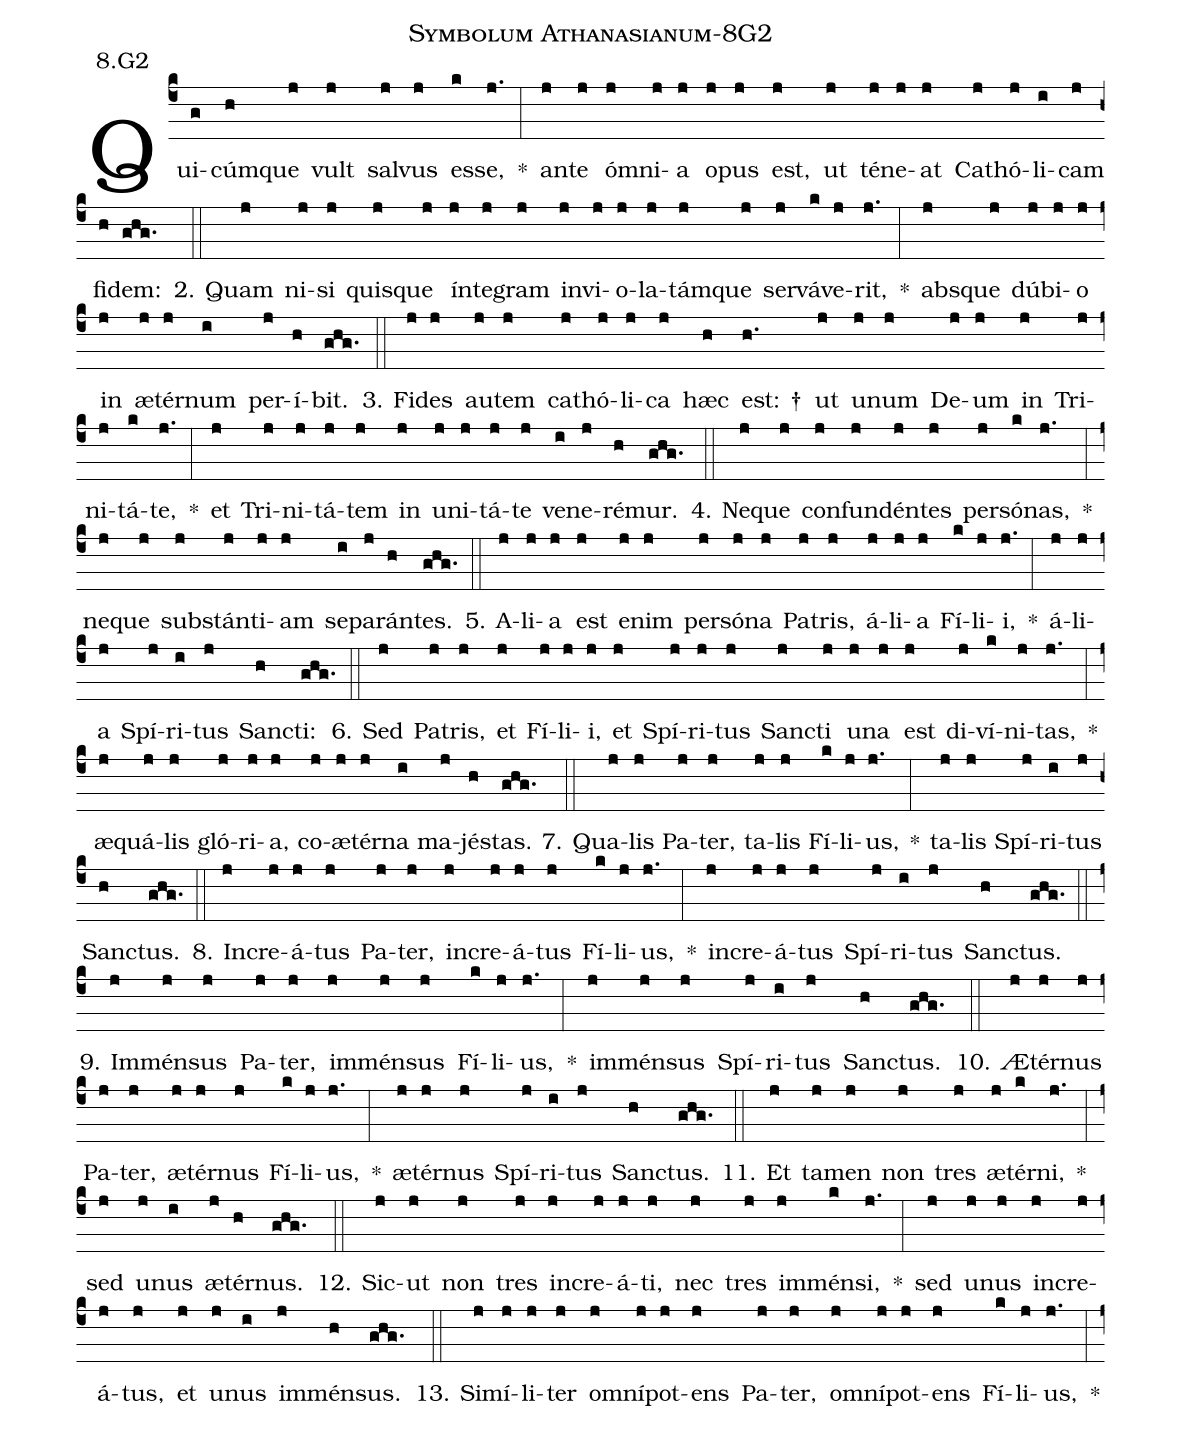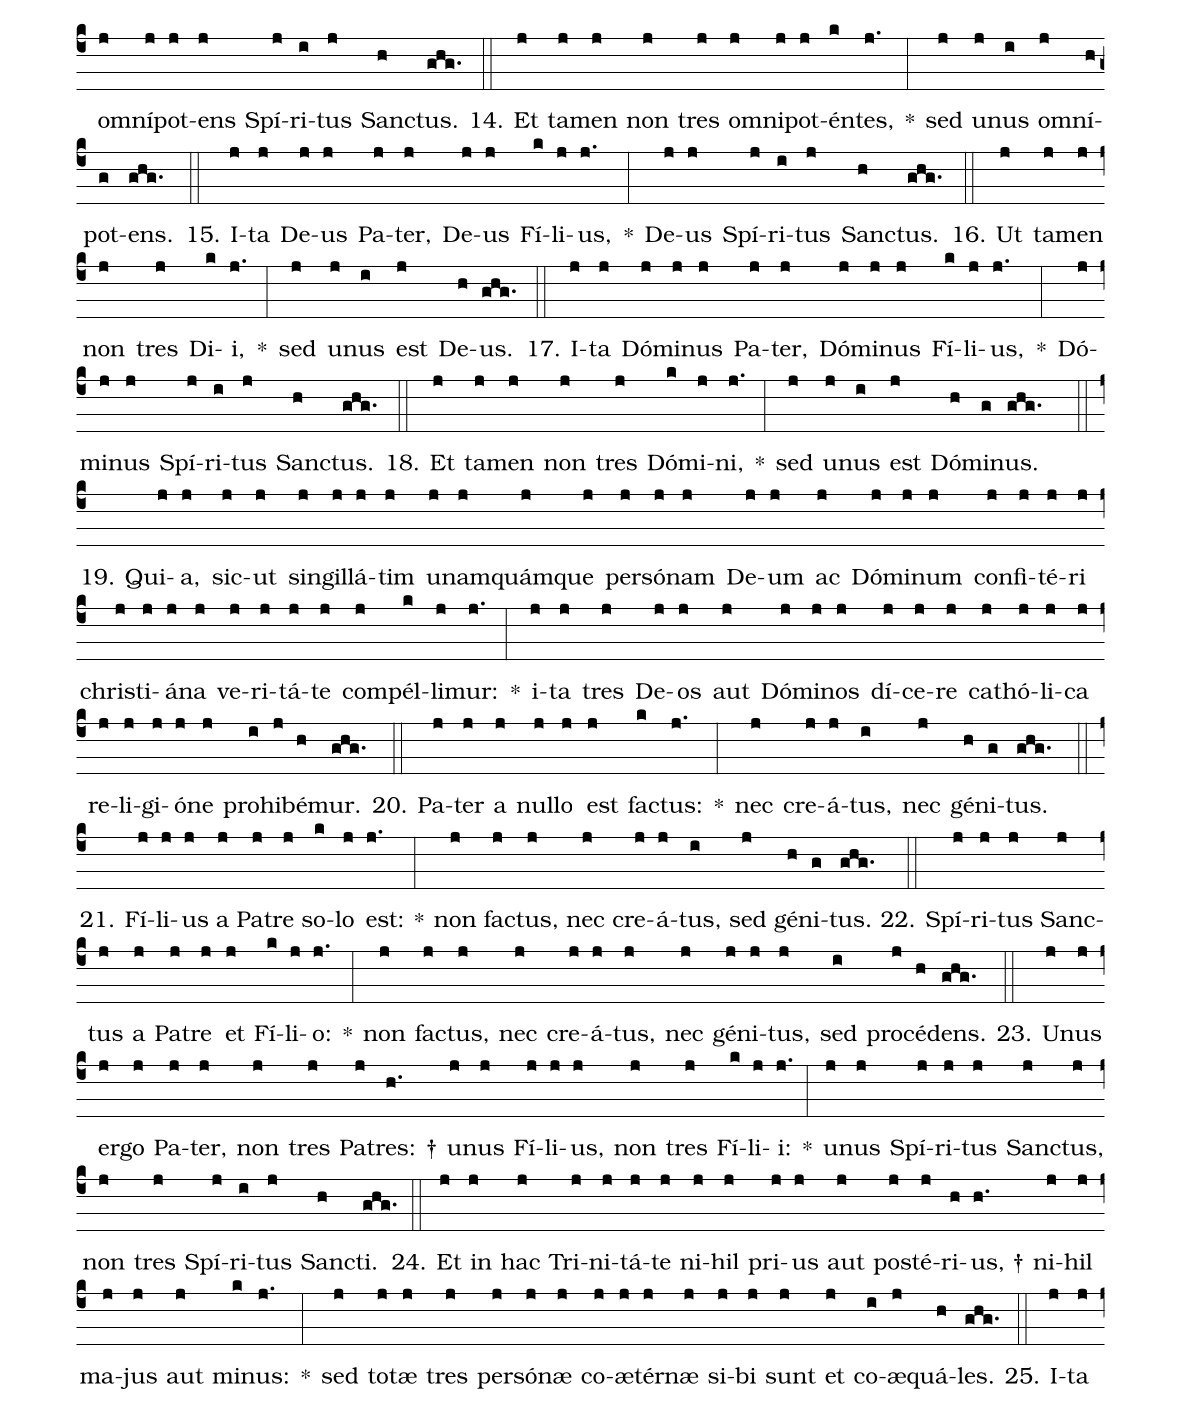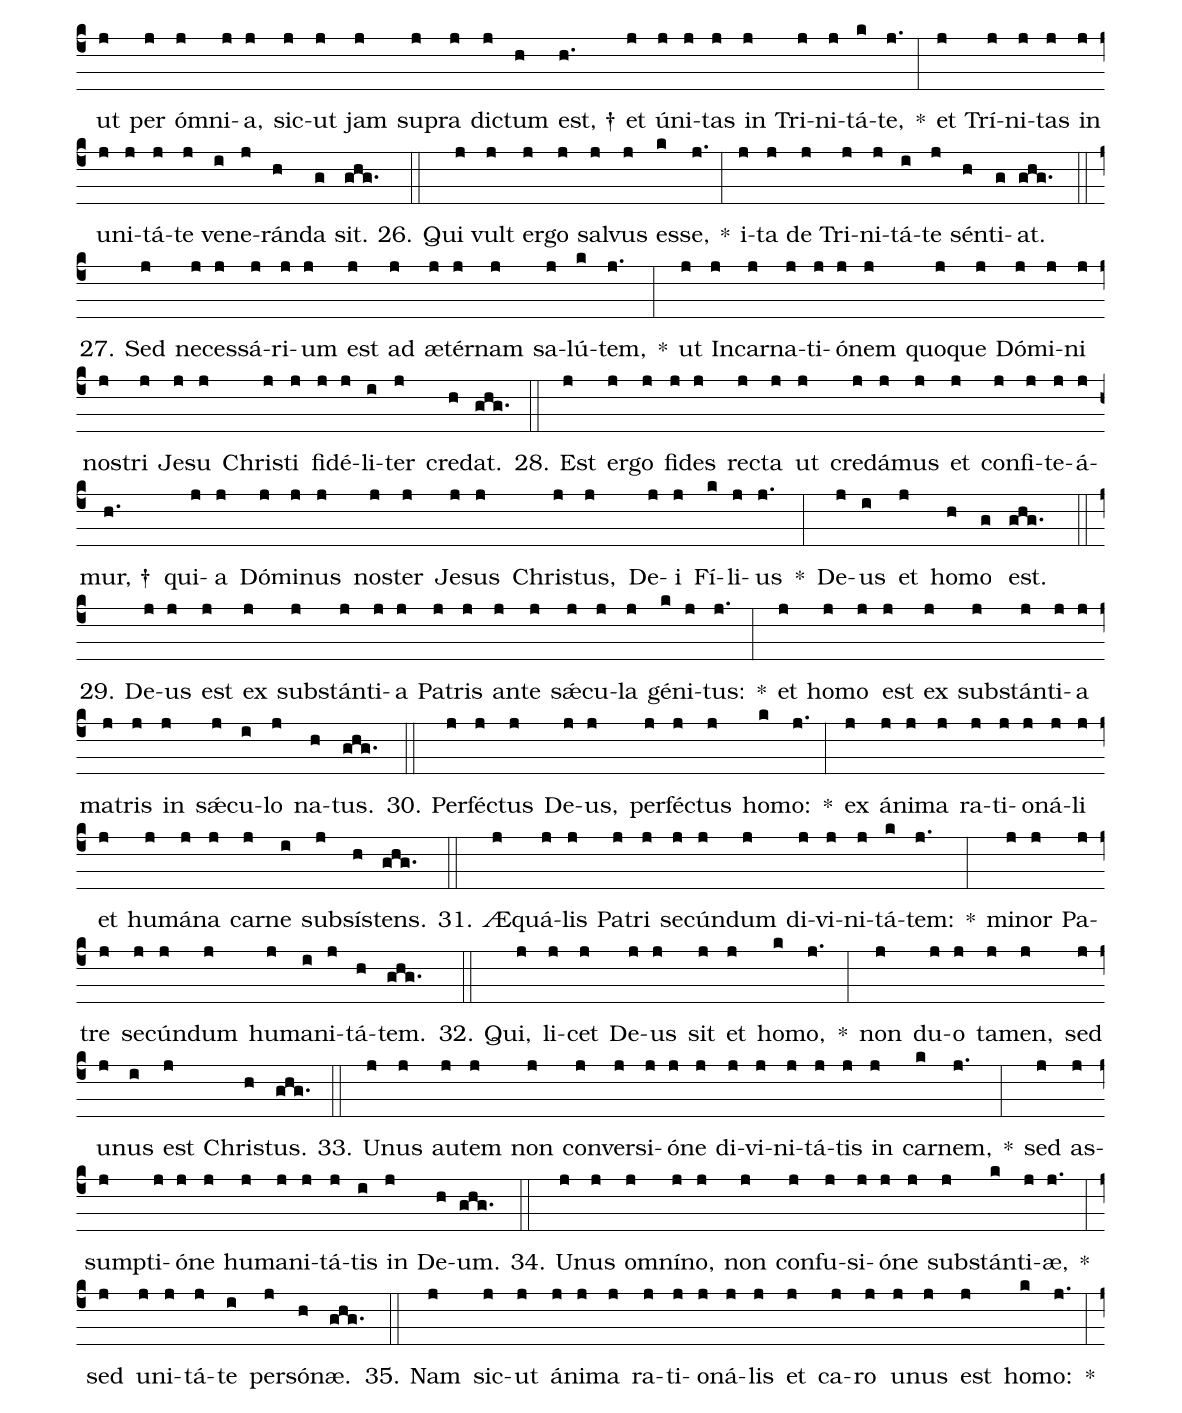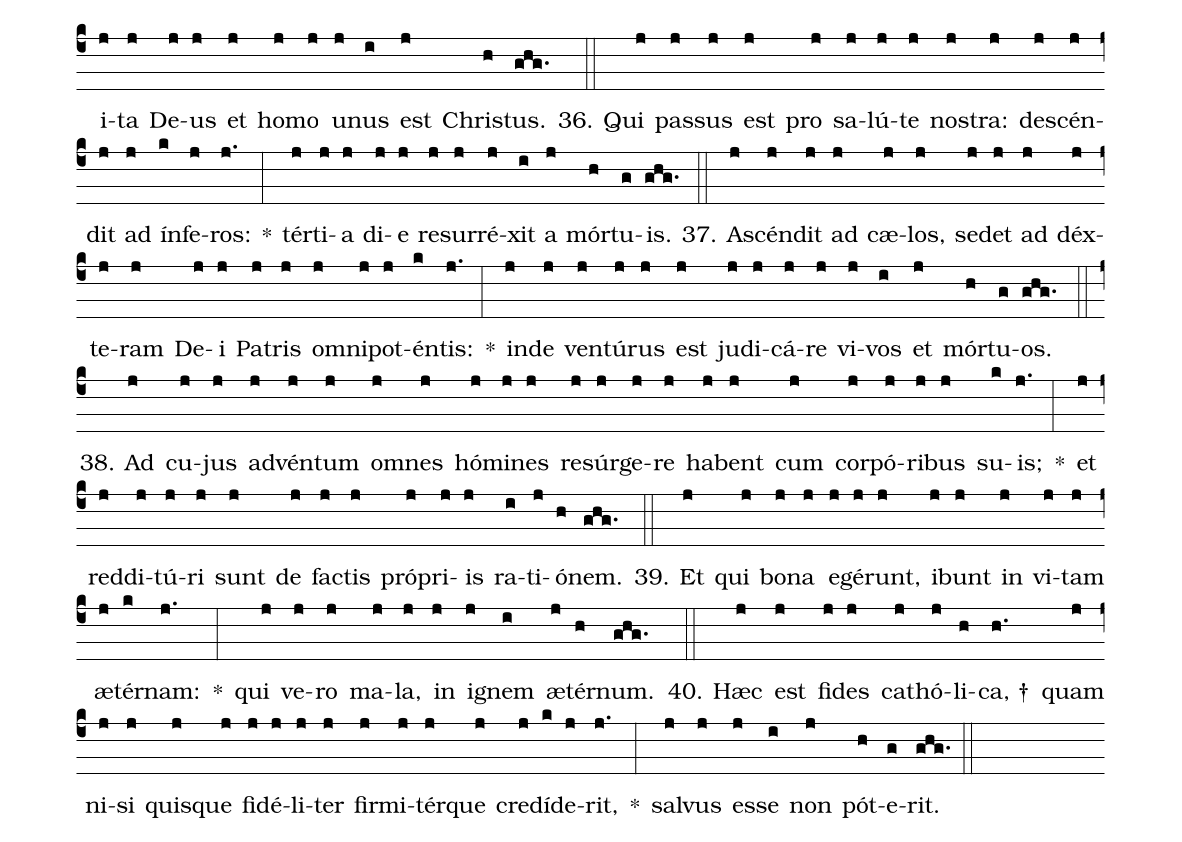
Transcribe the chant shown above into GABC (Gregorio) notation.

name: Symbolum Athanasianum-8G2;
annotation: 8.G2;
%%
(c4)Qui(g)cúm(h)que(j) vult(j) sal(j)vus(j) es(k)se,(j.) *(:) an(j)te(j) óm(j)ni(j)a(j) o(j)pus(j) est,(j) ut(j) té(j)ne(j)at(j) Ca(j)thó(j)li(i)cam(j) fi(h)dem:(ghg.) (::)
2. Quam(j) ni(j)si(j) quis(j)que(j) ín(j)te(j)gram(j) in(j)vi(j)o(j)la(j)tám(j)que(j) ser(j)vá(k)ve(j)rit,(j.) *(:) abs(j)que(j) dú(j)bi(j)o(j) in(j) æ(j)tér(j)num(i) per(j)í(h)bit.(ghg.) (::)
3. Fi(j)des(j) au(j)tem(j) ca(j)thó(j)li(j)ca(j) hæc(h) est: †(h.) ut(j) u(j)num(j) De(j)um(j) in(j) Tri(j)ni(j)tá(k)te,(j.) *(:) et(j) Tri(j)ni(j)tá(j)tem(j) in(j) u(j)ni(j)tá(j)te(j) ve(i)ne(j)ré(h)mur.(ghg.) (::)
4. Ne(j)que(j) con(j)fun(j)dén(j)tes(j) per(j)só(k)nas,(j.) *(:) ne(j)que(j) sub(j)stán(j)ti(j)am(j) se(i)pa(j)rán(h)tes.(ghg.) (::)
5. A(j)li(j)a(j) est(j) e(j)nim(j) per(j)só(j)na(j) Pa(j)tris,(j) á(j)li(j)a(j) Fí(k)li(j)i,(j.) *(:) á(j)li(j)a(j) Spí(j)ri(i)tus(j) Sanc(h)ti:(ghg.) (::)
6. Sed(j) Pa(j)tris,(j) et(j) Fí(j)li(j)i,(j) et(j) Spí(j)ri(j)tus(j) Sanc(j)ti(j) u(j)na(j) est(j) di(j)ví(k)ni(j)tas,(j.) *(:) æ(j)quá(j)lis(j) gló(j)ri(j)a,(j) co(j)æ(j)tér(j)na(i) ma(j)jés(h)tas.(ghg.) (::)
7. Qua(j)lis(j) Pa(j)ter,(j) ta(j)lis(j) Fí(k)li(j)us,(j.) *(:) ta(j)lis(j) Spí(j)ri(i)tus(j) Sanc(h)tus.(ghg.) (::)
8. In(j)cre(j)á(j)tus(j) Pa(j)ter,(j) in(j)cre(j)á(j)tus(j) Fí(k)li(j)us,(j.) *(:) in(j)cre(j)á(j)tus(j) Spí(j)ri(i)tus(j) Sanc(h)tus.(ghg.) (::)
9. Im(j)mén(j)sus(j) Pa(j)ter,(j) im(j)mén(j)sus(j) Fí(k)li(j)us,(j.) *(:) im(j)mén(j)sus(j) Spí(j)ri(i)tus(j) Sanc(h)tus.(ghg.) (::)
10. Æ(j)tér(j)nus(j) Pa(j)ter,(j) æ(j)tér(j)nus(j) Fí(k)li(j)us,(j.) *(:) æ(j)tér(j)nus(j) Spí(j)ri(i)tus(j) Sanc(h)tus.(ghg.) (::)
11. Et(j) ta(j)men(j) non(j) tres(j) æ(j)tér(k)ni,(j.) *(:) sed(j) u(j)nus(i) æ(j)tér(h)nus.(ghg.) (::)
12. Sic(j)ut(j) non(j) tres(j) in(j)cre(j)á(j)ti,(j) nec(j) tres(j) im(j)mén(k)si,(j.) *(:) sed(j) u(j)nus(j) in(j)cre(j)á(j)tus,(j) et(j) u(j)nus(i) im(j)mén(h)sus.(ghg.) (::)
13. Si(j)mí(j)li(j)ter(j) om(j)ní(j)pot(j)ens(j) Pa(j)ter,(j) om(j)ní(j)pot(j)ens(j) Fí(k)li(j)us,(j.) *(:) om(j)ní(j)pot(j)ens(j) Spí(j)ri(i)tus(j) Sanc(h)tus.(ghg.) (::)
14. Et(j) ta(j)men(j) non(j) tres(j) om(j)ni(j)pot(j)én(k)tes,(j.) *(:) sed(j) u(j)nus(i) om(j)ní(h)pot(g)ens.(ghg.) (::)
15. I(j)ta(j) De(j)us(j) Pa(j)ter,(j) De(j)us(j) Fí(k)li(j)us,(j.) *(:) De(j)us(j) Spí(j)ri(i)tus(j) Sanc(h)tus.(ghg.) (::)
16. Ut(j) ta(j)men(j) non(j) tres(j) Di(k)i,(j.) *(:) sed(j) u(j)nus(i) est(j) De(h)us.(ghg.) (::)
17. I(j)ta(j) Dó(j)mi(j)nus(j) Pa(j)ter,(j) Dó(j)mi(j)nus(j) Fí(k)li(j)us,(j.) *(:) Dó(j)mi(j)nus(j) Spí(j)ri(i)tus(j) Sanc(h)tus.(ghg.) (::)
18. Et(j) ta(j)men(j) non(j) tres(j) Dó(k)mi(j)ni,(j.) *(:) sed(j) u(j)nus(i) est(j) Dó(h)mi(g)nus.(ghg.) (::)
19. Qui(j)a,(j) sic(j)ut(j) sin(j)gil(j)lá(j)tim(j) u(j)nam(j)quám(j)que(j) per(j)só(j)nam(j) De(j)um(j) ac(j) Dó(j)mi(j)num(j) con(j)fi(j)té(j)ri(j) chris(j)ti(j)á(j)na(j) ve(j)ri(j)tá(j)te(j) com(j)pél(k)li(j)mur:(j.) *(:) i(j)ta(j) tres(j) De(j)os(j) aut(j) Dó(j)mi(j)nos(j) dí(j)ce(j)re(j) ca(j)thó(j)li(j)ca(j) re(j)li(j)gi(j)ó(j)ne(j) pro(i)hi(j)bé(h)mur.(ghg.) (::)
20. Pa(j)ter(j) a(j) nul(j)lo(j) est(j) fac(k)tus:(j.) *(:) nec(j) cre(j)á(j)tus,(i) nec(j) gé(h)ni(g)tus.(ghg.) (::)
21. Fí(j)li(j)us(j) a(j) Pa(j)tre(j) so(k)lo(j) est:(j.) *(:) non(j) fac(j)tus,(j) nec(j) cre(j)á(j)tus,(i) sed(j) gé(h)ni(g)tus.(ghg.) (::)
22. Spí(j)ri(j)tus(j) Sanc(j)tus(j) a(j) Pa(j)tre(j) et(j) Fí(k)li(j)o:(j.) *(:) non(j) fac(j)tus,(j) nec(j) cre(j)á(j)tus,(j) nec(j) gé(j)ni(j)tus,(j) sed(i) pro(j)cé(h)dens.(ghg.) (::)
23. U(j)nus(j) er(j)go(j) Pa(j)ter,(j) non(j) tres(j) Pa(j)tres: †(h.) u(j)nus(j) Fí(j)li(j)us,(j) non(j) tres(j) Fí(k)li(j)i:(j.) *(:) u(j)nus(j) Spí(j)ri(j)tus(j) Sanc(j)tus,(j) non(j) tres(j) Spí(j)ri(i)tus(j) Sanc(h)ti.(ghg.) (::)
24. Et(j) in(j) hac(j) Tri(j)ni(j)tá(j)te(j) ni(j)hil(j) pri(j)us(j) aut(j) post(j)é(j)ri(h)us, †(h.) ni(j)hil(j) ma(j)jus(j) aut(j) mi(k)nus:(j.) *(:) sed(j) to(j)tæ(j) tres(j) per(j)só(j)næ(j) co(j)æ(j)tér(j)næ(j) si(j)bi(j) sunt(j) et(j) co(i)æ(j)quá(h)les.(ghg.) (::)
25. I(j)ta(j) ut(j) per(j) óm(j)ni(j)a,(j) sic(j)ut(j) jam(j) su(j)pra(j) dic(j)tum(h) est, †(h.) et(j) ú(j)ni(j)tas(j) in(j) Tri(j)ni(j)tá(k)te,(j.) *(:) et(j) Trí(j)ni(j)tas(j) in(j) u(j)ni(j)tá(j)te(j) ve(i)ne(j)rán(h)da(g) sit.(ghg.) (::)
26. Qui(j) vult(j) er(j)go(j) sal(j)vus(j) es(k)se,(j.) *(:) i(j)ta(j) de(j) Tri(j)ni(j)tá(i)te(j) sén(h)ti(g)at.(ghg.) (::)
27. Sed(j) ne(j)ces(j)sá(j)ri(j)um(j) est(j) ad(j) æ(j)tér(j)nam(j) sa(j)lú(k)tem,(j.) *(:) ut(j) In(j)car(j)na(j)ti(j)ó(j)nem(j) quo(j)que(j) Dó(j)mi(j)ni(j) nos(j)tri(j) Je(j)su(j) Chris(j)ti(j) fi(j)dé(j)li(i)ter(j) cre(h)dat.(ghg.) (::)
28. Est(j) er(j)go(j) fi(j)des(j) rec(j)ta(j) ut(j) cre(j)dá(j)mus(j) et(j) con(j)fi(j)te(j)á(j)mur, †(h.) qui(j)a(j) Dó(j)mi(j)nus(j) nos(j)ter(j) Je(j)sus(j) Chris(j)tus,(j) De(j)i(j) Fí(k)li(j)us(j.) *(:) De(j)us(i) et(j) ho(h)mo(g) est.(ghg.) (::)
29. De(j)us(j) est(j) ex(j) sub(j)stán(j)ti(j)a(j) Pa(j)tris(j) an(j)te(j) sǽ(j)cu(j)la(j) gé(k)ni(j)tus:(j.) *(:) et(j) ho(j)mo(j) est(j) ex(j) sub(j)stán(j)ti(j)a(j) ma(j)tris(j) in(j) sǽ(j)cu(i)lo(j) na(h)tus.(ghg.) (::)
30. Per(j)féc(j)tus(j) De(j)us,(j) per(j)féc(j)tus(j) ho(k)mo:(j.) *(:) ex(j) á(j)ni(j)ma(j) ra(j)ti(j)o(j)ná(j)li(j) et(j) hu(j)má(j)na(j) car(j)ne(i) sub(j)sís(h)tens.(ghg.) (::)
31. Æ(j)quá(j)lis(j) Pa(j)tri(j) se(j)cún(j)dum(j) di(j)vi(j)ni(j)tá(k)tem:(j.) *(:) mi(j)nor(j) Pa(j)tre(j) se(j)cún(j)dum(j) hu(j)ma(i)ni(j)tá(h)tem.(ghg.) (::)
32. Qui,(j) li(j)cet(j) De(j)us(j) sit(j) et(j) ho(k)mo,(j.) *(:) non(j) du(j)o(j) ta(j)men,(j) sed(j) u(j)nus(i) est(j) Chris(h)tus.(ghg.) (::)
33. U(j)nus(j) au(j)tem(j) non(j) con(j)ver(j)si(j)ó(j)ne(j) di(j)vi(j)ni(j)tá(j)tis(j) in(j) car(k)nem,(j.) *(:) sed(j) as(j)sump(j)ti(j)ó(j)ne(j) hu(j)ma(j)ni(j)tá(j)tis(i) in(j) De(h)um.(ghg.) (::)
34. U(j)nus(j) om(j)ní(j)no,(j) non(j) con(j)fu(j)si(j)ó(j)ne(j) sub(j)stán(k)ti(j)æ,(j.) *(:) sed(j) u(j)ni(j)tá(j)te(i) per(j)só(h)næ.(ghg.) (::)
35. Nam(j) sic(j)ut(j) á(j)ni(j)ma(j) ra(j)ti(j)o(j)ná(j)lis(j) et(j) ca(j)ro(j) u(j)nus(j) est(j) ho(k)mo:(j.) *(:) i(j)ta(j) De(j)us(j) et(j) ho(j)mo(j) u(j)nus(i) est(j) Chris(h)tus.(ghg.) (::)
36. Qui(j) pas(j)sus(j) est(j) pro(j) sa(j)lú(j)te(j) nos(j)tra:(j) de(j)scén(j)dit(j) ad(j) ín(k)fe(j)ros:(j.) *(:) tér(j)ti(j)a(j) di(j)e(j) re(j)sur(j)ré(j)xit(i) a(j) mór(h)tu(g)is.(ghg.) (::)
37. A(j)scén(j)dit(j) ad(j) cæ(j)los,(j) se(j)det(j) ad(j) déx(j)te(j)ram(j) De(j)i(j) Pa(j)tris(j) om(j)ni(j)pot(j)én(k)tis:(j.) *(:) in(j)de(j) ven(j)tú(j)rus(j) est(j) ju(j)di(j)cá(j)re(j) vi(j)vos(i) et(j) mór(h)tu(g)os.(ghg.) (::)
38. Ad(j) cu(j)jus(j) ad(j)vén(j)tum(j) om(j)nes(j) hó(j)mi(j)nes(j) re(j)súr(j)ge(j)re(j) ha(j)bent(j) cum(j) cor(j)pó(j)ri(j)bus(j) su(k)is;(j.) *(:) et(j) red(j)di(j)tú(j)ri(j) sunt(j) de(j) fac(j)tis(j) pró(j)pri(j)is(j) ra(i)ti(j)ó(h)nem.(ghg.) (::)
39. Et(j) qui(j) bo(j)na(j) e(j)gé(j)runt,(j) i(j)bunt(j) in(j) vi(j)tam(j) æ(j)tér(k)nam:(j.) *(:) qui(j) ve(j)ro(j) ma(j)la,(j) in(j) i(j)gnem(i) æ(j)tér(h)num.(ghg.) (::)
40. Hæc(j) est(j) fi(j)des(j) ca(j)thó(j)li(h)ca, †(h.) quam(j) ni(j)si(j) quis(j)que(j) fi(j)dé(j)li(j)ter(j) fir(j)mi(j)tér(j)que(j) cre(j)dí(k)de(j)rit,(j.) *(:) sal(j)vus(j) es(j)se(i) non(j) pót(h)e(g)rit.(ghg.) (::)
